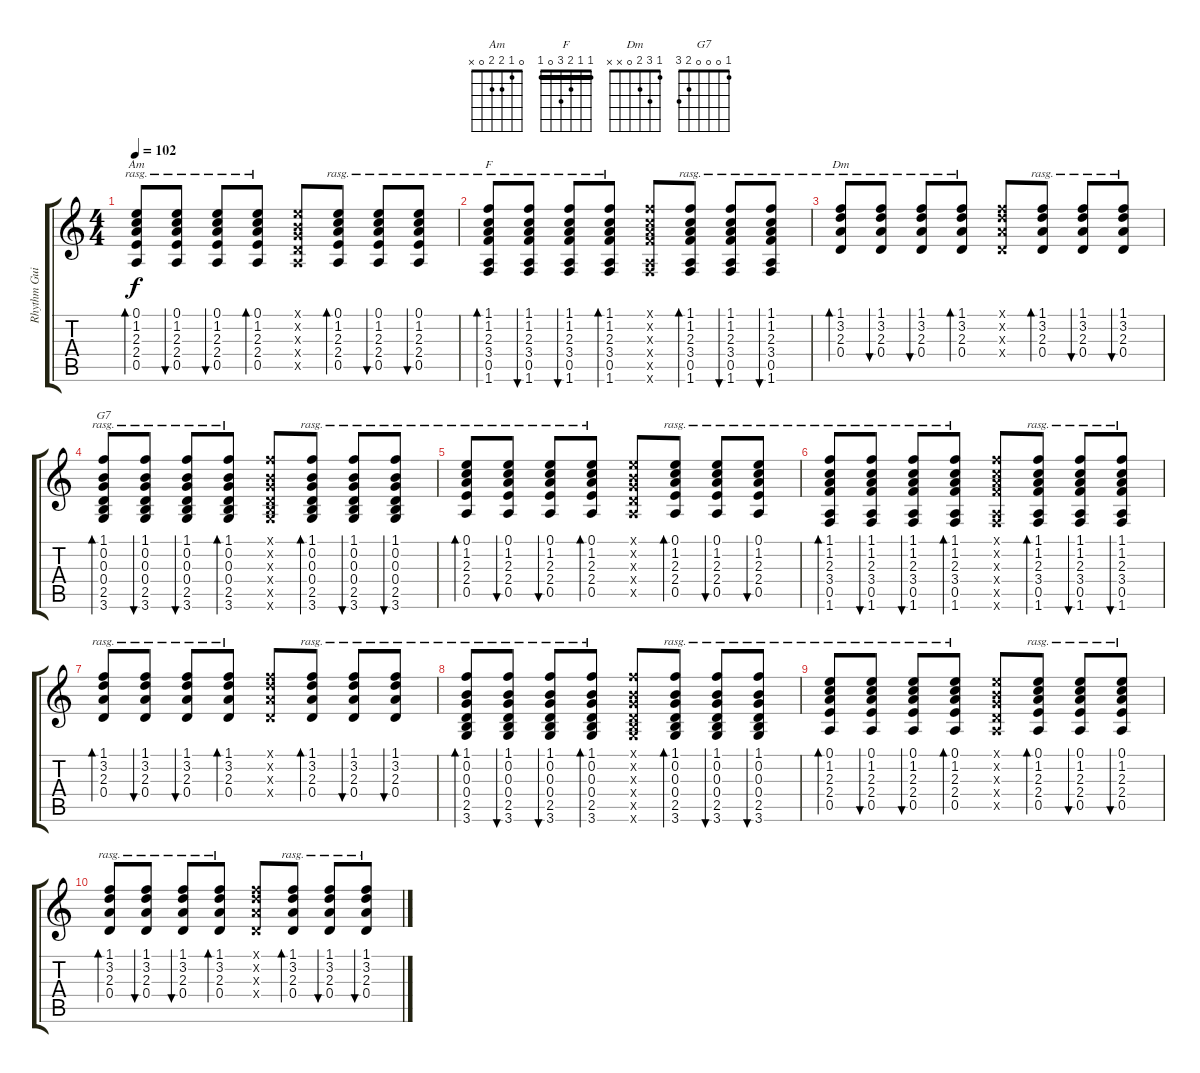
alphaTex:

\track ("Rhythm Guitar  (Chords)" "Rhythm Gui") {instrument acousticguitarnylon}
\staff {score tabs}
\tuning (E4 B3 G3 D3 A2 E2) {hide}
\chord ("Am" 0 1 2 2 0 x)
\chord ("F" 1 1 2 3 0 1) {barre 1}
\chord ("Dm" 1 3 2 0 x x)
\chord ("G7" 1 0 0 0 2 3)
\ts (4 4)
\tempo 102
\clef g2
\ks c
(0.1 1.2 2.3 2.4 0.5).8{bd 120 ch "Am" rasg ii dy f} (0.1 1.2 2.3 2.4 0.5).8{bu 120 rasg ii} (0.1 1.2 2.3 2.4 0.5).8{bu 120 rasg ii} (0.1 1.2 2.3 2.4 0.5).8{bd 120 rasg ii} (0.1{x} 0.2{x} 0.3{x} 0.4{x} 0.5{x}).8 (0.1 1.2 2.3 2.4 0.5).8{bd 120 rasg ii} (0.1 1.2 2.3 2.4 0.5).8{bu 120 rasg ii} (0.1 1.2 2.3 2.4 0.5).8{bu 120 rasg ii} |
(1.1 1.2 2.3 3.4 0.5 1.6).8{bd 120 ch "F" rasg ii} (1.1 1.2 2.3 3.4 0.5 1.6).8{bu 120 rasg ii} (1.1 1.2 2.3 3.4 0.5 1.6).8{bu 120 rasg ii} (1.1 1.2 2.3 3.4 0.5 1.6).8{bd 120 rasg ii} (1.1{x} 1.2{x} 2.3{x} 3.4{x} 0.5{x} 1.6{x}).8 (1.1 1.2 2.3 3.4 0.5 1.6).8{bd 120 rasg ii} (1.1 1.2 2.3 3.4 0.5 1.6).8{bu 120 rasg ii} (1.1 1.2 2.3 3.4 0.5 1.6).8{bu 120 rasg ii} |
(1.1 3.2 2.3 0.4).8{bd 240 ch "Dm" rasg ii} (1.1 3.2 2.3 0.4).8{bu 240 rasg ii} (1.1 3.2 2.3 0.4).8{bu 240 rasg ii} (1.1 3.2 2.3 0.4).8{bd 120 rasg ii} (1.1{x} 3.2{x} 2.3{x} 0.4{x}).8 (1.1 3.2 2.3 0.4).8{bd 120 rasg ii} (1.1 3.2 2.3 0.4).8{bu 120 rasg ii} (1.1 3.2 2.3 0.4).8{bu 120 rasg ii} |
(1.1 0.2 0.3 0.4 2.5 3.6).8{bd 120 ch "G7" rasg ii} (1.1 0.2 0.3 0.4 2.5 3.6).8{bu 120 rasg ii} (1.1 0.2 0.3 0.4 2.5 3.6).8{bu 120 rasg ii} (1.1 0.2 0.3 0.4 2.5 3.6).8{bd 120 rasg ii} (1.1{x} 0.2{x} 0.3{x} 0.4{x} 2.5{x} 3.6{x}).8 (1.1 0.2 0.3 0.4 2.5 3.6).8{bd 120 rasg ii} (1.1 0.2 0.3 0.4 2.5 3.6).8{bu 120 rasg ii} (1.1 0.2 0.3 0.4 2.5 3.6).8{bu 120 rasg ii} |
(0.1 1.2 2.3 2.4 0.5).8{bd 120 rasg ii} (0.1 1.2 2.3 2.4 0.5).8{bu 120 rasg ii} (0.1 1.2 2.3 2.4 0.5).8{bu 120 rasg ii} (0.1 1.2 2.3 2.4 0.5).8{bd 120 rasg ii} (0.1{x} 0.2{x} 0.3{x} 0.4{x} 0.5{x}).8 (0.1 1.2 2.3 2.4 0.5).8{bd 120 rasg ii} (0.1 1.2 2.3 2.4 0.5).8{bu 120 rasg ii} (0.1 1.2 2.3 2.4 0.5).8{bu 120 rasg ii} |
(1.1 1.2 2.3 3.4 0.5 1.6).8{bd 120 rasg ii volume 5} (1.1 1.2 2.3 3.4 0.5 1.6).8{bu 120 rasg ii} (1.1 1.2 2.3 3.4 0.5 1.6).8{bu 120 rasg ii} (1.1 1.2 2.3 3.4 0.5 1.6).8{bd 120 rasg ii} (1.1{x} 1.2{x} 2.3{x} 3.4{x} 0.5{x} 1.6{x}).8 (1.1 1.2 2.3 3.4 0.5 1.6).8{bd 120 rasg ii} (1.1 1.2 2.3 3.4 0.5 1.6).8{bu 120 rasg ii} (1.1 1.2 2.3 3.4 0.5 1.6).8{bu 120 rasg ii} |
(1.1 3.2 2.3 0.4).8{bd 240 rasg ii volume 4} (1.1 3.2 2.3 0.4).8{bu 240 rasg ii} (1.1 3.2 2.3 0.4).8{bu 240 rasg ii} (1.1 3.2 2.3 0.4).8{bd 120 rasg ii} (1.1{x} 3.2{x} 2.3{x} 0.4{x}).8 (1.1 3.2 2.3 0.4).8{bd 120 rasg ii} (1.1 3.2 2.3 0.4).8{bu 120 rasg ii} (1.1 3.2 2.3 0.4).8{bu 120 rasg ii} |
(1.1 0.2 0.3 0.4 2.5 3.6).8{bd 120 rasg ii volume 3} (1.1 0.2 0.3 0.4 2.5 3.6).8{bu 120 rasg ii} (1.1 0.2 0.3 0.4 2.5 3.6).8{bu 120 rasg ii} (1.1 0.2 0.3 0.4 2.5 3.6).8{bd 120 rasg ii} (1.1{x} 0.2{x} 0.3{x} 0.4{x} 2.5{x} 3.6{x}).8 (1.1 0.2 0.3 0.4 2.5 3.6).8{bd 120 rasg ii} (1.1 0.2 0.3 0.4 2.5 3.6).8{bu 120 rasg ii} (1.1 0.2 0.3 0.4 2.5 3.6).8{bu 120 rasg ii} |
(0.1 1.2 2.3 2.4 0.5).8{bd 120 rasg ii volume 2} (0.1 1.2 2.3 2.4 0.5).8{bu 120 rasg ii} (0.1 1.2 2.3 2.4 0.5).8{bu 120 rasg ii} (0.1 1.2 2.3 2.4 0.5).8{bd 120 rasg ii} (0.1{x} 0.2{x} 0.3{x} 0.4{x} 0.5{x}).8 (0.1 1.2 2.3 2.4 0.5).8{bd 120 rasg ii} (0.1 1.2 2.3 2.4 0.5).8{bu 120 rasg ii} (0.1 1.2 2.3 2.4 0.5).8{bu 120 rasg ii} |
(1.1 3.2 2.3 0.4).8{bd 240 rasg ii volume 1} (1.1 3.2 2.3 0.4).8{bu 240 rasg ii} (1.1 3.2 2.3 0.4).8{bu 240 rasg ii} (1.1 3.2 2.3 0.4).8{bd 120 rasg ii} (1.1{x} 3.2{x} 2.3{x} 0.4{x}).8 (1.1 3.2 2.3 0.4).8{bd 120 rasg ii} (1.1 3.2 2.3 0.4).8{bu 120 rasg ii} (1.1 3.2 2.3 0.4).8{bu 120 rasg ii}
